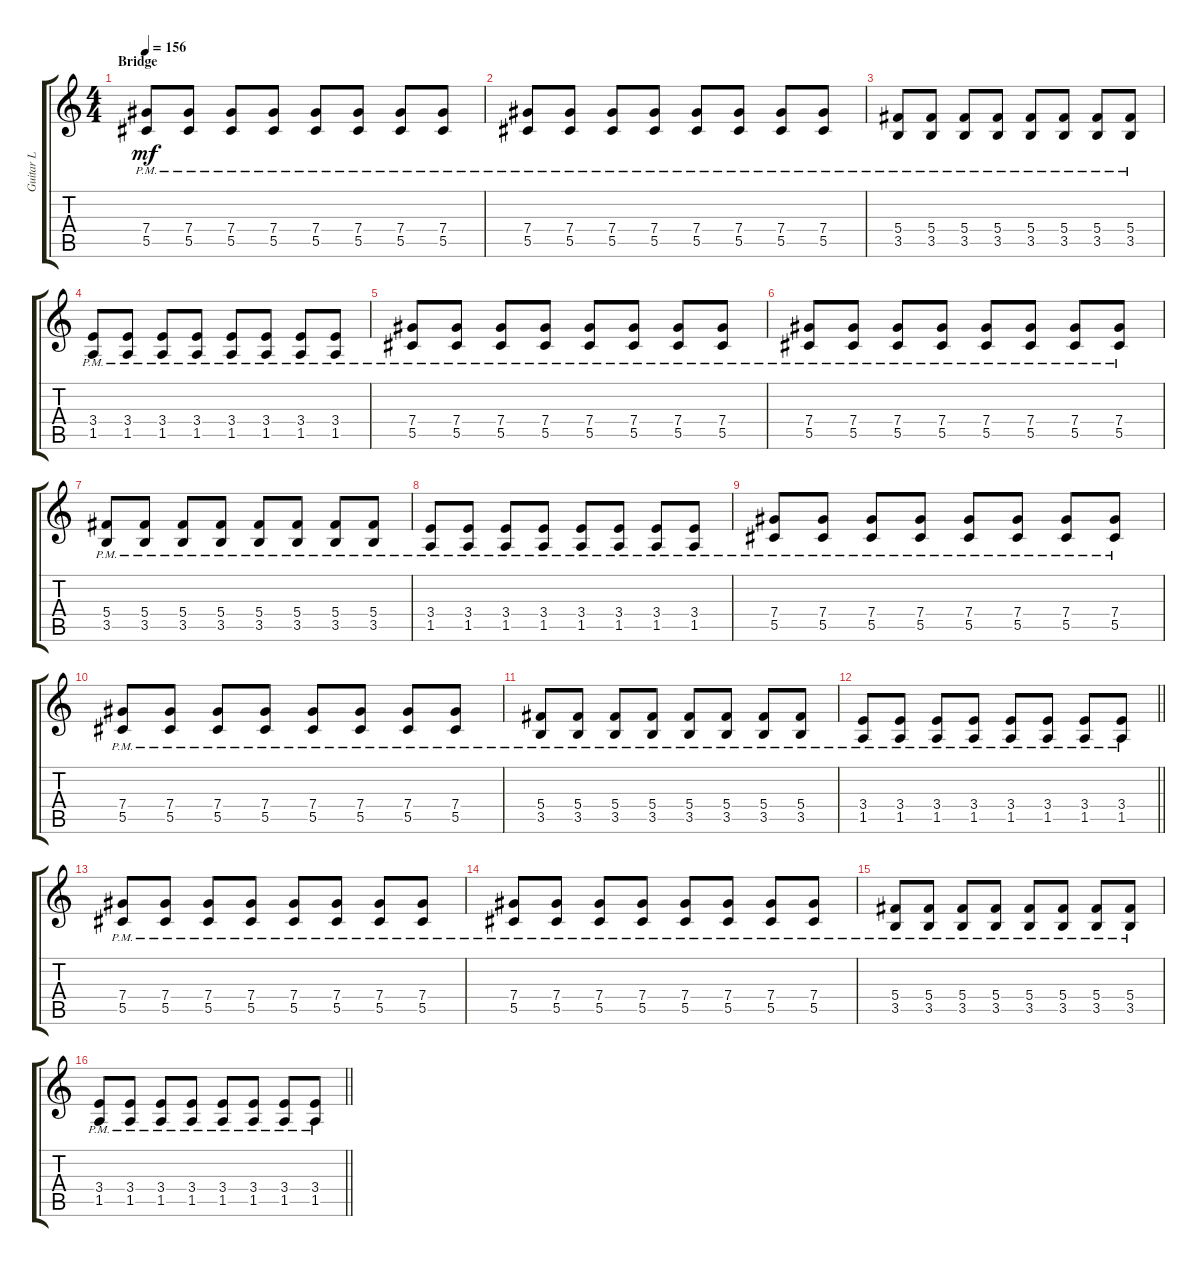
\track ("Guitar L" "Guitar L") {instrument distortionguitar}
\staff {score tabs}
\tuning (Eb4 Bb3 Gb3 Db3 Ab2 Db2) {hide}
\ts (4 4)
\section ("" "Bridge")
\tempo 156
\clef g2
\ks c
(7.4{pm} 5.5{pm}).8{dy mf instrument distortionguitar} (7.4{pm} 5.5{pm}).8 (7.4{pm} 5.5{pm}).8 (7.4{pm} 5.5{pm}).8 (7.4{pm} 5.5{pm}).8 (7.4{pm} 5.5{pm}).8 (7.4{pm} 5.5{pm}).8 (7.4{pm} 5.5{pm}).8 |
(7.4{pm} 5.5{pm}).8 (7.4{pm} 5.5{pm}).8 (7.4{pm} 5.5{pm}).8 (7.4{pm} 5.5{pm}).8 (7.4{pm} 5.5{pm}).8 (7.4{pm} 5.5{pm}).8 (7.4{pm} 5.5{pm}).8 (7.4{pm} 5.5{pm}).8 |
(5.4{pm} 3.5{pm}).8 (5.4{pm} 3.5{pm}).8 (5.4{pm} 3.5{pm}).8 (5.4{pm} 3.5{pm}).8 (5.4{pm} 3.5{pm}).8 (5.4{pm} 3.5{pm}).8 (5.4{pm} 3.5{pm}).8 (5.4{pm} 3.5{pm}).8 |
(3.4{pm} 1.5{pm}).8 (3.4{pm} 1.5{pm}).8 (3.4{pm} 1.5{pm}).8 (3.4{pm} 1.5{pm}).8 (3.4{pm} 1.5{pm}).8 (3.4{pm} 1.5{pm}).8 (3.4{pm} 1.5{pm}).8 (3.4{pm} 1.5{pm}).8 |
(7.4{pm} 5.5{pm}).8 (7.4{pm} 5.5{pm}).8 (7.4{pm} 5.5{pm}).8 (7.4{pm} 5.5{pm}).8 (7.4{pm} 5.5{pm}).8 (7.4{pm} 5.5{pm}).8 (7.4{pm} 5.5{pm}).8 (7.4{pm} 5.5{pm}).8 |
(7.4{pm} 5.5{pm}).8 (7.4{pm} 5.5{pm}).8 (7.4{pm} 5.5{pm}).8 (7.4{pm} 5.5{pm}).8 (7.4{pm} 5.5{pm}).8 (7.4{pm} 5.5{pm}).8 (7.4{pm} 5.5{pm}).8 (7.4{pm} 5.5{pm}).8 |
(5.4{pm} 3.5{pm}).8 (5.4{pm} 3.5{pm}).8 (5.4{pm} 3.5{pm}).8 (5.4{pm} 3.5{pm}).8 (5.4{pm} 3.5{pm}).8 (5.4{pm} 3.5{pm}).8 (5.4{pm} 3.5{pm}).8 (5.4{pm} 3.5{pm}).8 |
(3.4{pm} 1.5{pm}).8 (3.4{pm} 1.5{pm}).8 (3.4{pm} 1.5{pm}).8 (3.4{pm} 1.5{pm}).8 (3.4{pm} 1.5{pm}).8 (3.4{pm} 1.5{pm}).8 (3.4{pm} 1.5{pm}).8 (3.4{pm} 1.5{pm}).8 |
(7.4{pm} 5.5{pm}).8 (7.4{pm} 5.5{pm}).8 (7.4{pm} 5.5{pm}).8 (7.4{pm} 5.5{pm}).8 (7.4{pm} 5.5{pm}).8 (7.4{pm} 5.5{pm}).8 (7.4{pm} 5.5{pm}).8 (7.4{pm} 5.5{pm}).8 |
(7.4{pm} 5.5{pm}).8 (7.4{pm} 5.5{pm}).8 (7.4{pm} 5.5{pm}).8 (7.4{pm} 5.5{pm}).8 (7.4{pm} 5.5{pm}).8 (7.4{pm} 5.5{pm}).8 (7.4{pm} 5.5{pm}).8 (7.4{pm} 5.5{pm}).8 |
(5.4{pm} 3.5{pm}).8 (5.4{pm} 3.5{pm}).8 (5.4{pm} 3.5{pm}).8 (5.4{pm} 3.5{pm}).8 (5.4{pm} 3.5{pm}).8 (5.4{pm} 3.5{pm}).8 (5.4{pm} 3.5{pm}).8 (5.4{pm} 3.5{pm}).8 |
\barLineRight lightlight
(3.4{pm} 1.5{pm}).8 (3.4{pm} 1.5{pm}).8 (3.4{pm} 1.5{pm}).8 (3.4{pm} 1.5{pm}).8 (3.4{pm} 1.5{pm}).8 (3.4{pm} 1.5{pm}).8 (3.4{pm} 1.5{pm}).8 (3.4{pm} 1.5{pm}).8 |
(7.4{pm} 5.5{pm}).8 (7.4{pm} 5.5{pm}).8 (7.4{pm} 5.5{pm}).8 (7.4{pm} 5.5{pm}).8 (7.4{pm} 5.5{pm}).8 (7.4{pm} 5.5{pm}).8 (7.4{pm} 5.5{pm}).8 (7.4{pm} 5.5{pm}).8 |
(7.4{pm} 5.5{pm}).8 (7.4{pm} 5.5{pm}).8 (7.4{pm} 5.5{pm}).8 (7.4{pm} 5.5{pm}).8 (7.4{pm} 5.5{pm}).8 (7.4{pm} 5.5{pm}).8 (7.4{pm} 5.5{pm}).8 (7.4{pm} 5.5{pm}).8 |
(5.4{pm} 3.5{pm}).8 (5.4{pm} 3.5{pm}).8 (5.4{pm} 3.5{pm}).8 (5.4{pm} 3.5{pm}).8 (5.4{pm} 3.5{pm}).8 (5.4{pm} 3.5{pm}).8 (5.4{pm} 3.5{pm}).8 (5.4{pm} 3.5{pm}).8 |
\barLineRight lightlight
(3.4{pm} 1.5{pm}).8 (3.4{pm} 1.5{pm}).8 (3.4{pm} 1.5{pm}).8 (3.4{pm} 1.5{pm}).8 (3.4{pm} 1.5{pm}).8 (3.4{pm} 1.5{pm}).8 (3.4{pm} 1.5{pm}).8 (3.4{pm} 1.5{pm}).8
